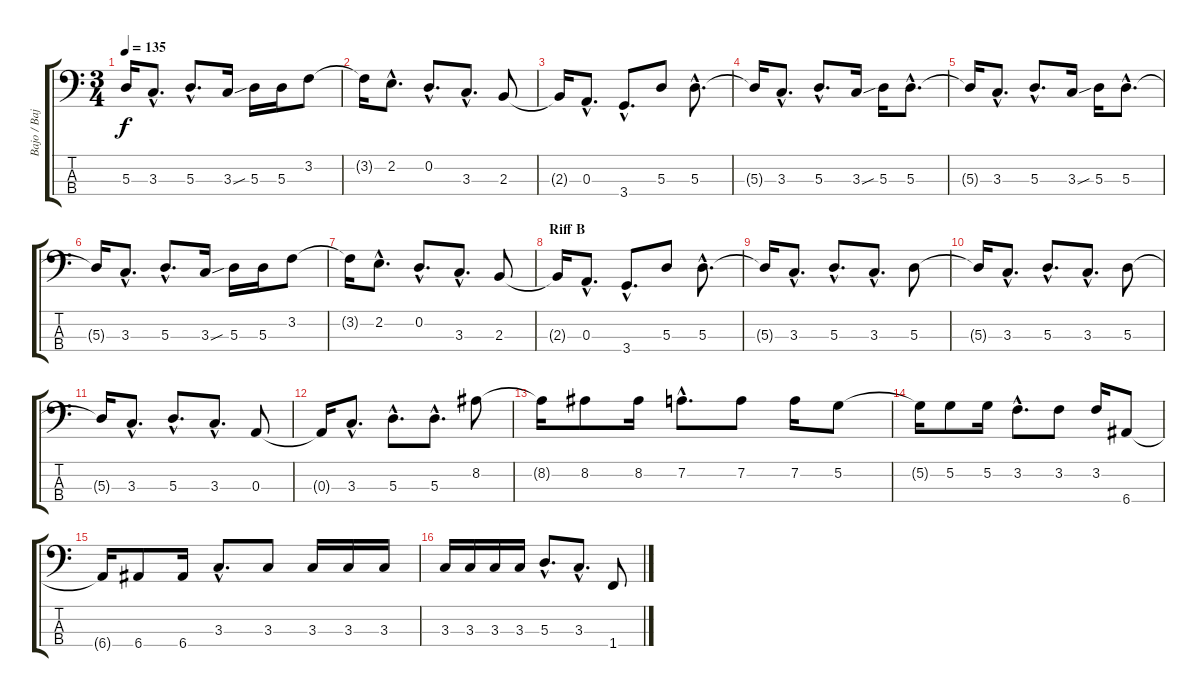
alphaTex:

\track ("Bajo / Bajo solista" "Bajo / Baj") {instrument electricbassfinger}
\staff {score tabs}
\tuning (G2 D2 A1 E1) {hide}
\ts (3 4)
\tempo 135
\clef f4
\ks c
5.3{t}.16{dy f} 3.3{hac}.8{d} 5.3{hac}.8{d} 3.3{sou}.16 5.3.16 5.3.16 3.2.8 |
3.2{t}.16 2.2{hac}.8{d} 0.2{hac}.8{d} 3.3{hac}.8{d} 2.3.8 |
2.3{t}.16 0.3{hac}.8{d} 3.4{hac}.8{d} 5.3.8 5.3{hac}.8{d} |
5.3{t}.16 3.3{hac}.8{d} 5.3{hac}.8{d} 3.3{sou}.16 5.3.16 5.3{hac}.8{d} |
5.3{t}.16 3.3{hac}.8{d} 5.3{hac}.8{d} 3.3{sou}.16 5.3.16 5.3{hac}.8{d} |
5.3{t}.16 3.3{hac}.8{d} 5.3{hac}.8{d} 3.3{sou}.16 5.3.16 5.3.16 3.2.8 |
3.2{t}.16 2.2{hac}.8{d} 0.2{hac}.8{d} 3.3{hac}.8{d} 2.3.8 |
\section ("" "Riff B")
2.3{t}.16 0.3{hac}.8{d} 3.4{hac}.8{d} 5.3.8 5.3{hac}.8{d} |
5.3{t}.16 3.3{hac}.8{d} 5.3{hac}.8{d} 3.3{hac}.8{d} 5.3.8 |
5.3{t}.16 3.3{hac}.8{d} 5.3{hac}.8{d} 3.3{hac}.8{d} 5.3.8 |
5.3{t}.16 3.3{hac}.8{d} 5.3{hac}.8{d} 3.3{hac}.8{d} 0.3.8 |
0.3{t}.16 3.3{hac}.8{d} 5.3{hac}.8{d} 5.3{hac}.8{d} 8.2.8 |
8.2{t}.16 8.2.8 8.2.16 7.2{hac}.8{d} 7.2.8 7.2.16 5.2.8 |
5.2{t}.16 5.2.8 5.2.16 3.2{hac}.8{d} 3.2.8 3.2.16 6.4.8 |
6.4{t}.16 6.4.8 6.4.16 3.3{hac}.8{d} 3.3.8 3.3.16 3.3.16 3.3.16 |
3.3.16 3.3.16 3.3.16 3.3.16 5.3{hac}.8{d} 3.3{hac}.8{d} 1.4.8
